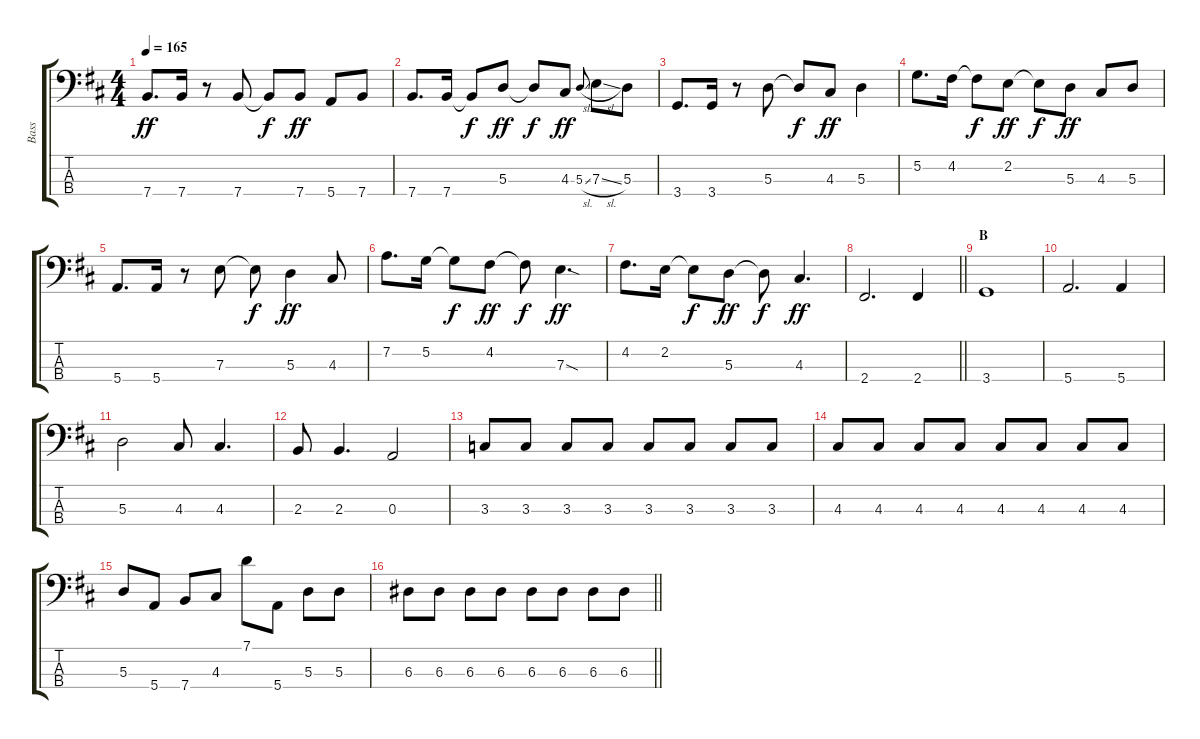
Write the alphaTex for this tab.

\track ("Bass" "Bass") {instrument electricbasspick}
\staff {score tabs}
\tuning (G2 D2 A1 E1) {hide}
\ts (4 4)
\tempo 165
\clef f4
\ks d
7.4.8{d dy ff} 7.4.16 r.8 7.4.8 7.4{t}.8{dy f} 7.4.8{dy ff} 5.4.8 7.4.8 |
7.4.8{d} 7.4.16 7.4{t}.8{dy f} 5.3.8{dy ff} 5.3{t}.8{dy f} 4.3.8{dy ff} 5.3{sl}.8{gr onbeat} 7.3{sl}.8 5.3.8 |
3.4.8{d} 3.4.16 r.8 5.3.8 5.3{t}.8{dy f} 4.3.8{dy ff} 5.3.4 |
5.2.8{d} 4.2.16 4.2{t}.8{dy f} 2.2.8{dy ff} 2.2{t}.8{dy f} 5.3.8{dy ff} 4.3.8 5.3.8 |
5.4.8{d} 5.4.16 r.8 7.3.8 7.3{t}.8{dy f} 5.3.4{dy ff} 4.3.8 |
7.2.8{d} 5.2.16 5.2{t}.8{dy f} 4.2.8{dy ff} 4.2{t}.8{dy f} 7.3{sod}.4{d dy ff} |
4.2.8{d} 2.2.16 2.2{t}.8{dy f} 5.3.8{dy ff} 5.3{t}.8{dy f} 4.3.4{d dy ff} |
\barLineRight lightlight
2.4.2{d} 2.4.4 |
\section ("" "B")
3.4.1 |
5.4.2{d} 5.4.4 |
5.3.2 4.3.8 4.3.4{d} |
2.3.8 2.3.4{d} 0.3.2 |
3.3.8 3.3.8 3.3.8 3.3.8 3.3.8 3.3.8 3.3.8 3.3.8 |
4.3.8 4.3.8 4.3.8 4.3.8 4.3.8 4.3.8 4.3.8 4.3.8 |
5.3.8 5.4.8 7.4.8 4.3.8 7.1.8 5.4.8 5.3.8 5.3.8 |
\barLineRight lightlight
6.3.8 6.3.8 6.3.8 6.3.8 6.3.8 6.3.8 6.3.8 6.3.8
